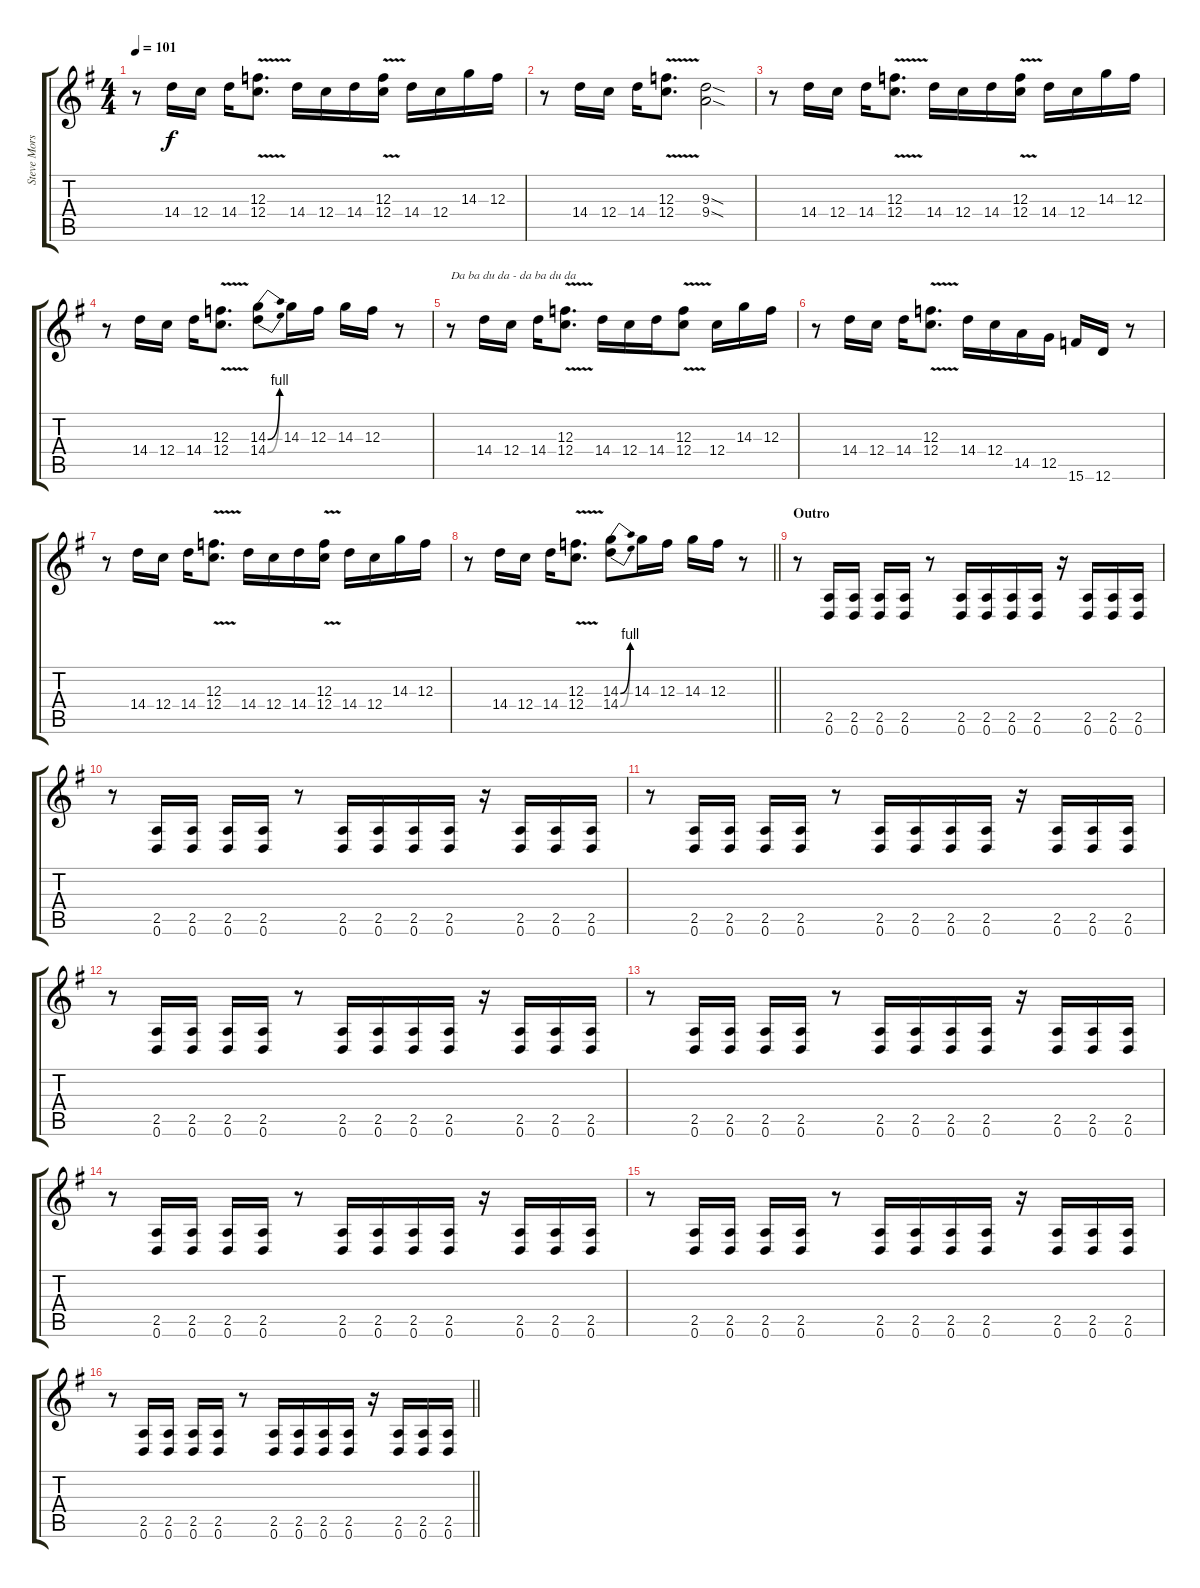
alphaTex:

\track ("Steve Morse" "Steve Mors") {instrument distortionguitar}
\staff {score tabs}
\tuning (D4 A3 F3 C3 G2 D2) {hide}
\ts (4 4)
\tempo 101
\clef g2
\ks g
r.8{dy f} 14.4.16 12.4.16 14.4.16 (12.3 12.4{v}).8{d} 14.4.16 12.4.16 14.4.16 (12.3 12.4{v}).16 14.4.16 12.4.16 14.3.16 12.3.16 |
r.8 14.4.16 12.4.16 14.4.16 (12.3 12.4{v}).8{d} (9.3{sod} 9.4{sod}).2 |
r.8 14.4.16 12.4.16 14.4.16 (12.3 12.4{v}).8{d} 14.4.16 12.4.16 14.4.16 (12.3 12.4{v}).16 14.4.16 12.4.16 14.3.16 12.3.16 |
r.8 14.4.16 12.4.16 14.4.16 (12.3 12.4{v}).8{d} (14.3{be (bend 0 0 60 4)} 14.4{be (bend 0 0 60 4)}).8 14.3.16 12.3.16 14.3.16 12.3.16 r.8 |
r.8{txt "Da ba du da - da ba du da"} 14.4.16 12.4.16 14.4.16 (12.3 12.4{v}).8{d} 14.4.16 12.4.16 14.4.16 (12.3 12.4{v}).8 12.4.16 14.3.16 12.3.16 |
r.8 14.4.16 12.4.16 14.4.16 (12.3 12.4{v}).8{d} 14.4.16 12.4.16 14.5.16 12.5.16 15.6.16 12.6.16 r.8 |
r.8 14.4.16 12.4.16 14.4.16 (12.3 12.4{v}).8{d} 14.4.16 12.4.16 14.4.16 (12.3 12.4{v}).16 14.4.16 12.4.16 14.3.16 12.3.16 |
\barLineRight lightlight
r.8 14.4.16 12.4.16 14.4.16 (12.3 12.4{v}).8{d} (14.3{be (bend 0 0 60 4)} 14.4{be (bend 0 0 60 4)}).8 14.3.16 12.3.16 14.3.16 12.3.16 r.8 |
\section ("" "Outro")
r.8 (2.5 0.6).16 (2.5 0.6).16 (2.5 0.6).16 (2.5 0.6).16 r.8 (2.5 0.6).16 (2.5 0.6).16 (2.5 0.6).16 (2.5 0.6).16 r.16 (2.5 0.6).16 (2.5 0.6).16 (2.5 0.6).16 |
r.8 (2.5 0.6).16 (2.5 0.6).16 (2.5 0.6).16 (2.5 0.6).16 r.8 (2.5 0.6).16 (2.5 0.6).16 (2.5 0.6).16 (2.5 0.6).16 r.16 (2.5 0.6).16 (2.5 0.6).16 (2.5 0.6).16 |
r.8 (2.5 0.6).16 (2.5 0.6).16 (2.5 0.6).16 (2.5 0.6).16 r.8 (2.5 0.6).16 (2.5 0.6).16 (2.5 0.6).16 (2.5 0.6).16 r.16 (2.5 0.6).16 (2.5 0.6).16 (2.5 0.6).16 |
r.8 (2.5 0.6).16 (2.5 0.6).16 (2.5 0.6).16 (2.5 0.6).16 r.8 (2.5 0.6).16 (2.5 0.6).16 (2.5 0.6).16 (2.5 0.6).16 r.16 (2.5 0.6).16 (2.5 0.6).16 (2.5 0.6).16 |
r.8 (2.5 0.6).16 (2.5 0.6).16 (2.5 0.6).16 (2.5 0.6).16 r.8 (2.5 0.6).16 (2.5 0.6).16 (2.5 0.6).16 (2.5 0.6).16 r.16 (2.5 0.6).16 (2.5 0.6).16 (2.5 0.6).16 |
r.8 (2.5 0.6).16 (2.5 0.6).16 (2.5 0.6).16 (2.5 0.6).16 r.8 (2.5 0.6).16 (2.5 0.6).16 (2.5 0.6).16 (2.5 0.6).16 r.16 (2.5 0.6).16 (2.5 0.6).16 (2.5 0.6).16 |
r.8 (2.5 0.6).16 (2.5 0.6).16 (2.5 0.6).16 (2.5 0.6).16 r.8 (2.5 0.6).16 (2.5 0.6).16 (2.5 0.6).16 (2.5 0.6).16 r.16 (2.5 0.6).16 (2.5 0.6).16 (2.5 0.6).16 |
\barLineRight lightlight
r.8 (2.5 0.6).16 (2.5 0.6).16 (2.5 0.6).16 (2.5 0.6).16 r.8 (2.5 0.6).16 (2.5 0.6).16 (2.5 0.6).16 (2.5 0.6).16 r.16 (2.5 0.6).16 (2.5 0.6).16 (2.5 0.6).16
